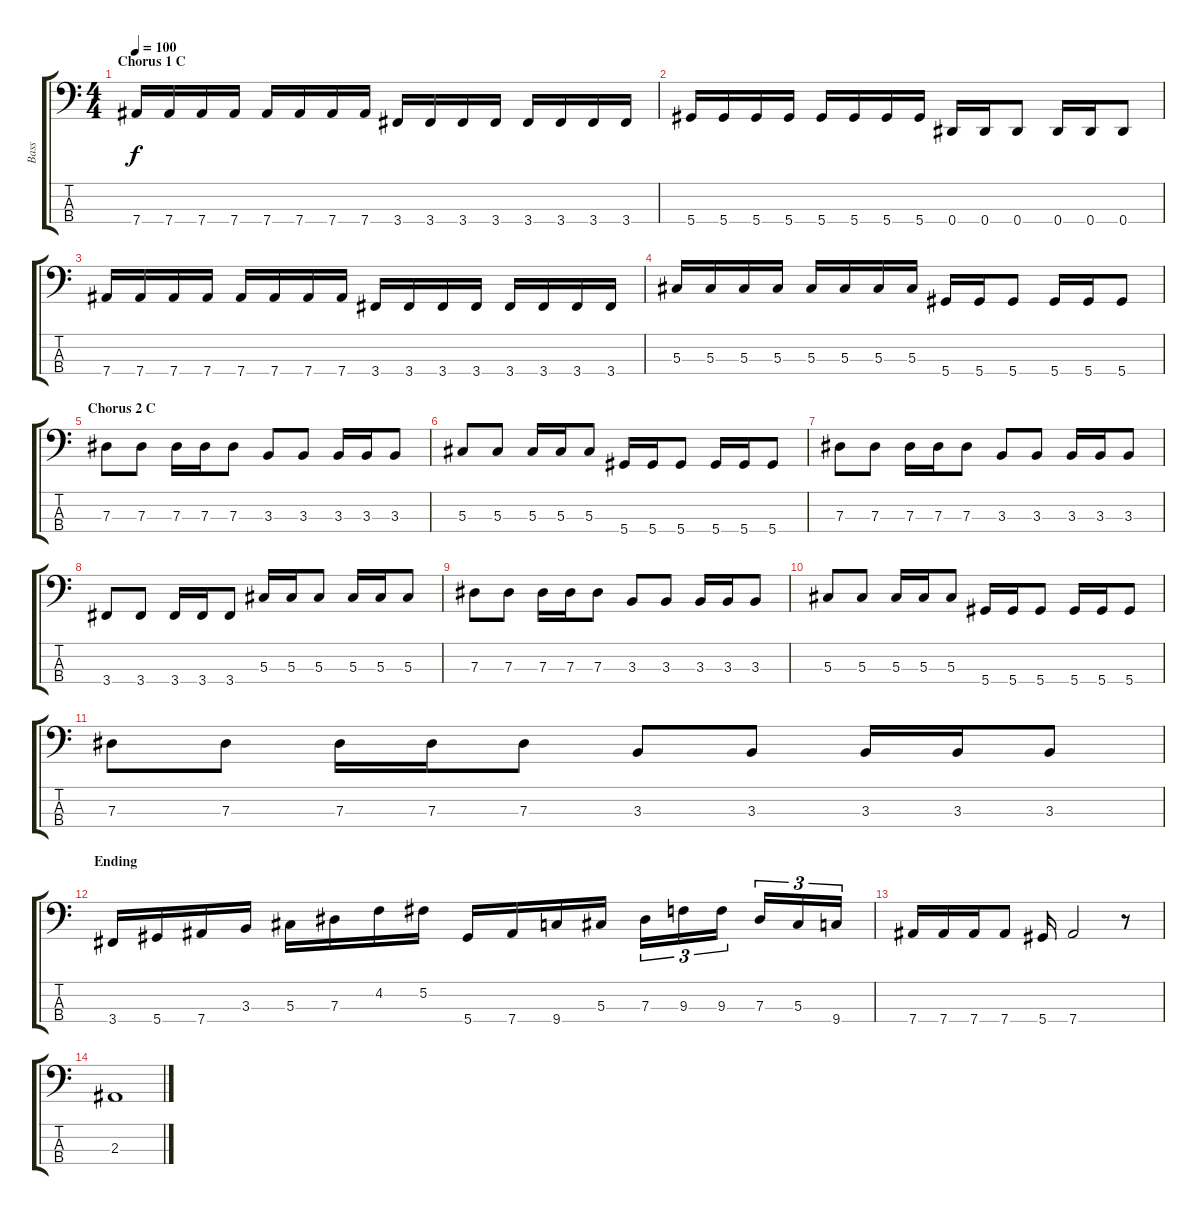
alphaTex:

\track ("Bass" "Bass") {instrument electricbassfinger}
\staff {score tabs}
\tuning (Gb2 Db2 Ab1 Eb1) {hide}
\ts (4 4)
\section ("" "Chorus 1 C")
\tempo 100
\clef f4
\ks c
7.4.16{dy f} 7.4.16 7.4.16 7.4.16 7.4.16 7.4.16 7.4.16 7.4.16 3.4.16 3.4.16 3.4.16 3.4.16 3.4.16 3.4.16 3.4.16 3.4.16 |
5.4.16 5.4.16 5.4.16 5.4.16 5.4.16 5.4.16 5.4.16 5.4.16 0.4.16 0.4.16 0.4.8 0.4.16 0.4.16 0.4.8 |
7.4.16 7.4.16 7.4.16 7.4.16 7.4.16 7.4.16 7.4.16 7.4.16 3.4.16 3.4.16 3.4.16 3.4.16 3.4.16 3.4.16 3.4.16 3.4.16 |
5.3.16 5.3.16 5.3.16 5.3.16 5.3.16 5.3.16 5.3.16 5.3.16 5.4.16 5.4.16 5.4.8 5.4.16 5.4.16 5.4.8 |
\section ("" "Chorus 2 C")
7.3.8 7.3.8 7.3.16 7.3.16 7.3.8 3.3.8 3.3.8 3.3.16 3.3.16 3.3.8 |
5.3.8 5.3.8 5.3.16 5.3.16 5.3.8 5.4.16 5.4.16 5.4.8 5.4.16 5.4.16 5.4.8 |
7.3.8 7.3.8 7.3.16 7.3.16 7.3.8 3.3.8 3.3.8 3.3.16 3.3.16 3.3.8 |
3.4.8 3.4.8 3.4.16 3.4.16 3.4.8 5.3.16 5.3.16 5.3.8 5.3.16 5.3.16 5.3.8 |
7.3.8 7.3.8 7.3.16 7.3.16 7.3.8 3.3.8 3.3.8 3.3.16 3.3.16 3.3.8 |
5.3.8 5.3.8 5.3.16 5.3.16 5.3.8 5.4.16 5.4.16 5.4.8 5.4.16 5.4.16 5.4.8 |
7.3.8 7.3.8 7.3.16 7.3.16 7.3.8 3.3.8 3.3.8 3.3.16 3.3.16 3.3.8 |
\section ("" "Ending")
3.4.16 5.4.16 7.4.16 3.3.16 5.3.16 7.3.16 4.2.16 5.2.16 5.4.16 7.4.16 9.4.16 5.3.16 7.3.16{tu (3 2)} 9.3.16{tu (3 2)} 9.3.16{tu (3 2)} 7.3.16{tu (3 2)} 5.3.16{tu (3 2)} 9.4.16{tu (3 2)} |
7.4.16 7.4.16 7.4.16 7.4.8 5.4.16 7.4.2 r.8 |
2.3.1
